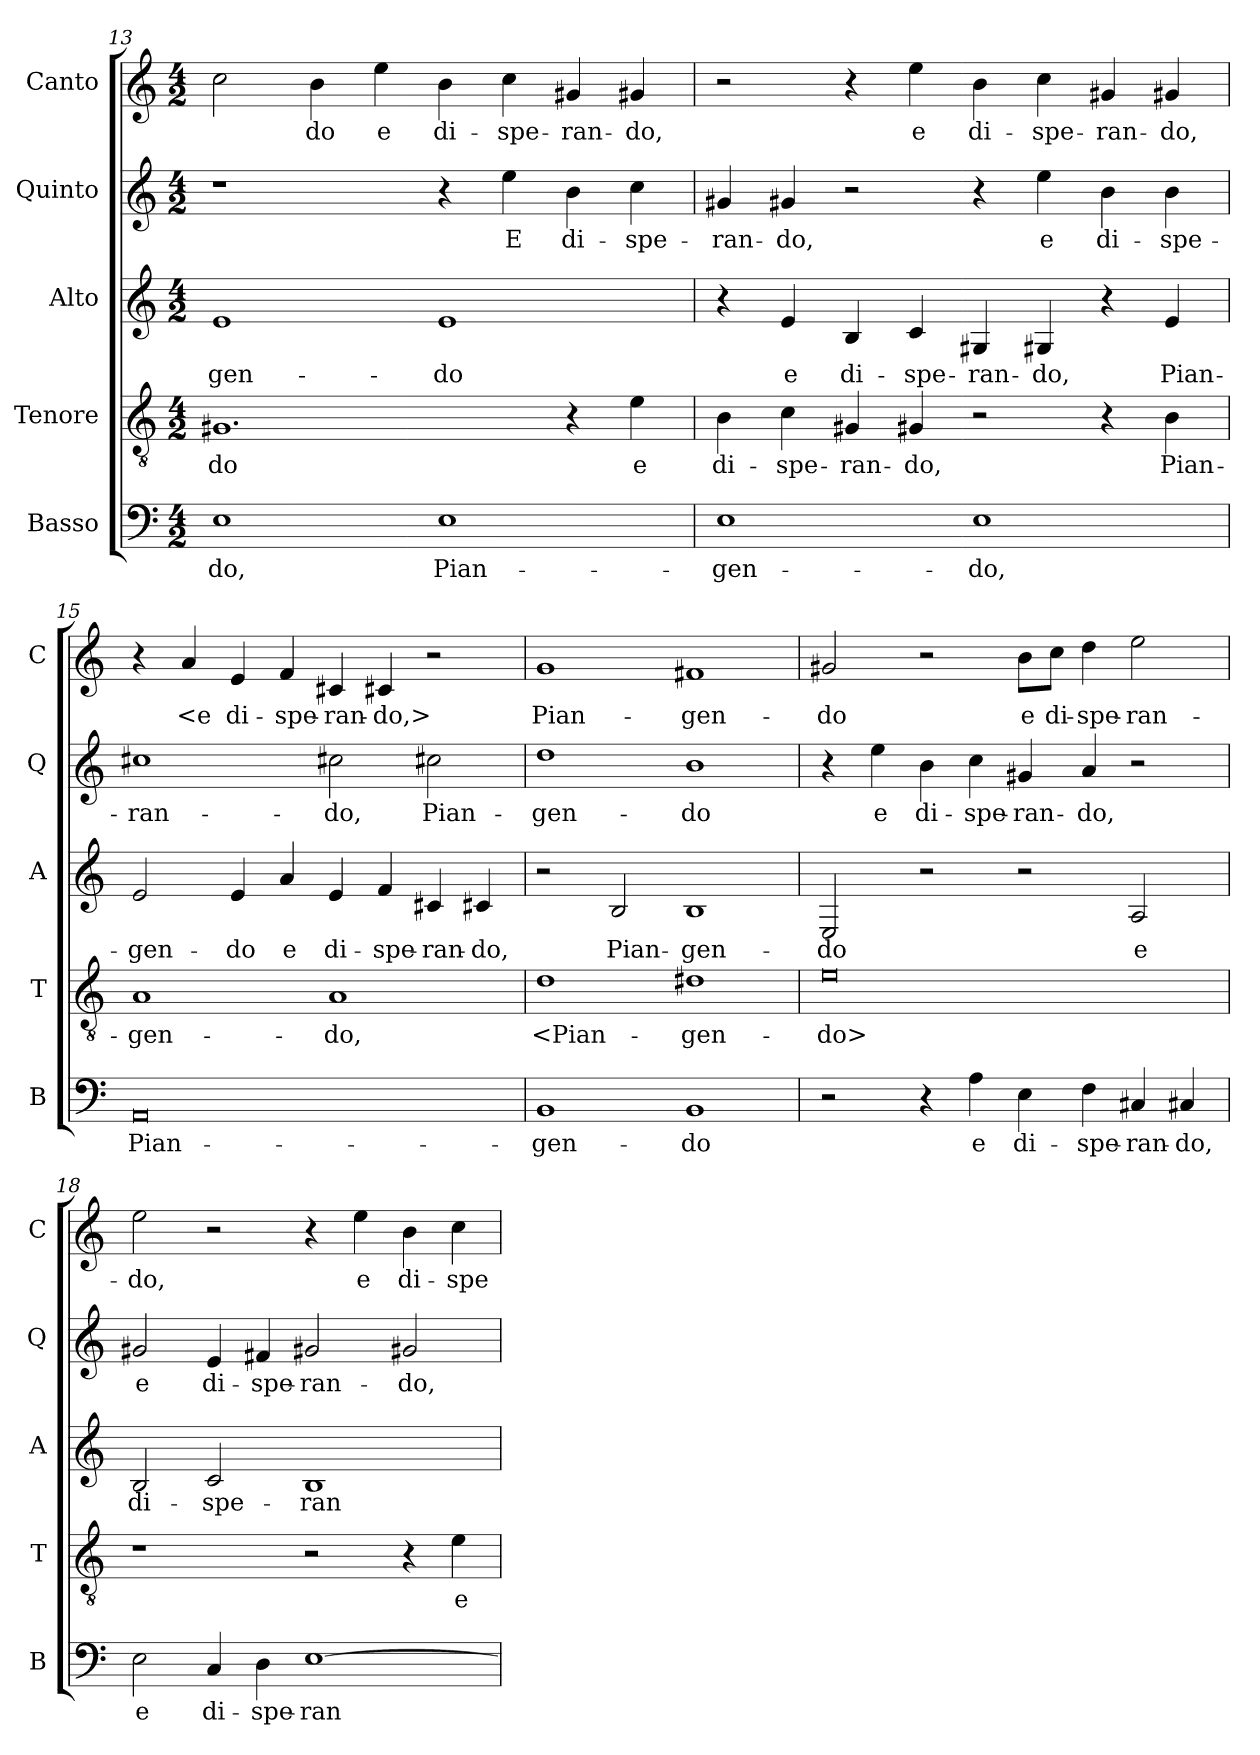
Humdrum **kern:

**kern	**text	**kern	**text	**kern	**text	**kern	**text	**kern	**text
*part5	*part5	*part4	*part4	*part3	*part3	*part2	*part2	*part1	*part1
*staff5	*staff5	*staff4	*staff4	*staff3	*staff3	*staff2	*staff2	*staff1	*staff1
*I"Basso	*	*I"Tenore	*	*I"Alto	*	*I"Quinto	*	*I"Canto	*
*I'B	*	*I'T	*	*I'A	*	*I'Q	*	*I'C	*
*clefF4	*	*clefGv2	*	*clefG2	*	*clefG2	*	*clefG2	*
*k[]	*	*k[]	*	*k[]	*	*k[]	*	*k[]	*
*C:	*	*C:	*	*C:	*	*C:	*	*C:	*
*M4/2	*	*M4/2	*	*M4/2	*	*M4/2	*	*M4/2	*
=13	=13	=13	=13	=13	=13	=13	=13	=13	=13
1E	-do,	1.G#X	-do	1e	-gen-	1r	.	2cc	.
.	.	.	.	.	.	.	.	4b	-do
.	.	.	.	.	.	.	.	4ee	e
1E	Pian-	.	.	1e	-do	4r	.	4b	di-
.	.	.	.	.	.	4ee	E	4cc	-spe-
.	.	4r	.	.	.	4b	di-	4g#X	-ran-
.	.	4e	e	.	.	4cc	-spe-	4g#X	-do,
=14	=14	=14	=14	=14	=14	=14	=14	=14	=14
1E	-gen-	4B	di-	4r	.	4g#X	-ran-	2r	.
.	.	4c	-spe-	4e	e	4g#X	-do,	.	.
.	.	4G#X	-ran-	4B	di-	2r	.	4r	.
.	.	4G#X	-do,	4c	-spe-	.	.	4ee	e
1E	-do,	2r	.	4G#X	-ran-	4r	.	4b	di-
.	.	.	.	4G#X	-do,	4ee	e	4cc	-spe-
.	.	4r	.	4r	.	4b	di-	4g#X	-ran-
.	.	4B	Pian-	4e	Pian-	4b	-spe-	4g#X	-do,
=15	=15	=15	=15	=15	=15	=15	=15	=15	=15
0AA	Pian-	1A	-gen-	2e	-gen-	1cc#X	-ran-	4r	.
.	.	.	.	.	.	.	.	4a	<e
.	.	.	.	4e	-do	.	.	4e	di-
.	.	.	.	4a	e	.	.	4f	-spe-
.	.	1A	-do,	4e	di-	2cc#X	-do,	4c#X	-ran-
.	.	.	.	4f	-spe-	.	.	4c#X	-do,>
.	.	.	.	4c#X	-ran-	2cc#X	Pian-	2r	.
.	.	.	.	4c#X	-do,	.	.	.	.
=16	=16	=16	=16	=16	=16	=16	=16	=16	=16
1BB	-gen-	1d	<Pian-	2r	.	1dd	-gen-	1g	Pian-
.	.	.	.	2B	Pian-	.	.	.	.
1BB	-do	1d#X	-gen-	1B	-gen-	1b	-do	1f#X	-gen-
=17	=17	=17	=17	=17	=17	=17	=17	=17	=17
2r	.	0e	-do>	2E	-do	4r	.	2g#X	-do
.	.	.	.	.	.	4ee	e	.	.
4r	.	.	.	2r	.	4b	di-	2r	.
4A	e	.	.	.	.	4cc	-spe-	.	.
4E	di-	.	.	2r	.	4g#X	-ran-	8bL	e
.	.	.	.	.	.	.	.	8ccJ	di-
4F	-spe-	.	.	.	.	4a	-do,	4dd	-spe-
4C#X	-ran-	.	.	2A	e	2r	.	2ee	-ran-
4C#X	-do,	.	.	.	.	.	.	.	.
=18	=18	=18	=18	=18	=18	=18	=18	=18	=18
2E	e	1r	.	2B	di-	2g#X	e	2ee	-do,
4C	di-	.	.	2c	-spe-	4e	di-	2r	.
4D	-spe-	.	.	.	.	4f#X	-spe-	.	.
[1E	-ran-	2r	.	1B	-ran-	2g#X	-ran-	4r	.
.	.	.	.	.	.	.	.	4ee	e
.	.	4r	.	.	.	2g#X	-do,	4b	di-
.	.	4e	e	.	.	.	.	4cc	-spe-
=	=	=	=	=	=	=	=	=	=
*-	*-	*-	*-	*-	*-	*-	*-	*-	*-
